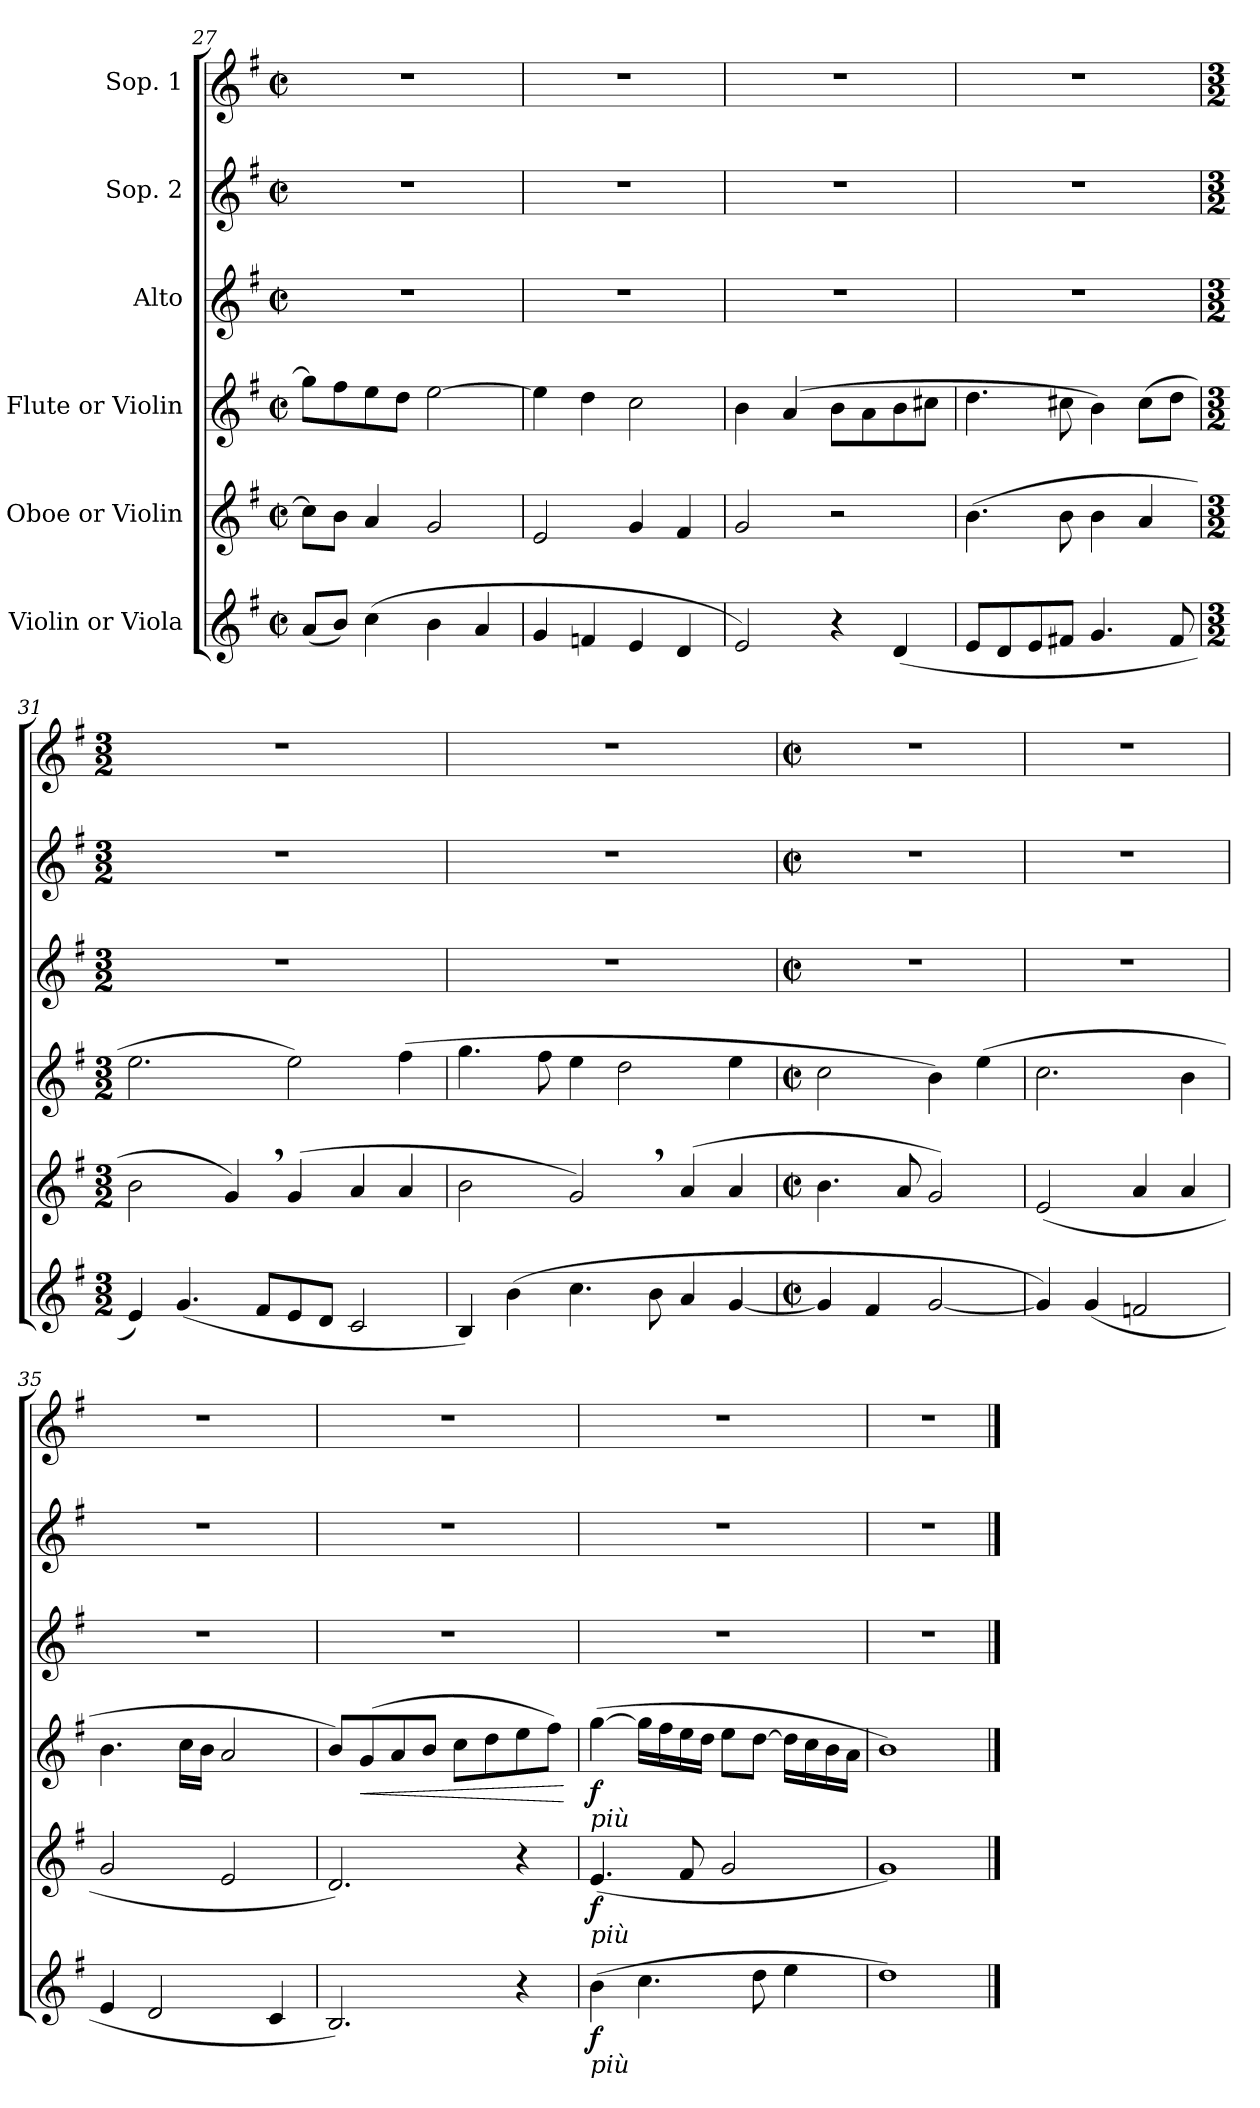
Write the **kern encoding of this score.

**kern	**dynam	**kern	**dynam	**kern	**dynam	**kern	**kern	**kern
*part6	*part6	*part5	*part5	*part4	*part4	*part3	*part2	*part1
*staff6	*staff6	*staff5	*staff5	*staff4	*staff4	*staff3	*staff2	*staff1
*I"Violin  or Viola	*	*I"Oboe or  Violin	*	*I"Flute or Violin	*	*I"Alto	*I"Sop. 2	*I"Sop. 1
*clefG2	*	*clefG2	*	*clefG2	*	*clefG2	*clefG2	*clefG2
*k[f#]	*	*k[f#]	*	*k[f#]	*	*k[f#]	*k[f#]	*k[f#]
*G:	*	*G:	*	*G:	*	*G:	*G:	*G:
*M2/2	*	*M2/2	*	*M2/2	*	*M2/2	*M2/2	*M2/2
*met(c|)	*	*met(c|)	*	*met(c|)	*	*met(c|)	*met(c|)	*met(c|)
=27	=27	=27	=27	=27	=27	=27	=27	=27
(<8a/L	.	8cc\L]	.	8gg\L]	.	1r	1r	1r
8b/J)	.	8b\J	.	8ff#\	.	.	.	.
(>4cc\	.	4a/	.	8ee\	.	.	.	.
.	.	.	.	8dd\J	.	.	.	.
4b\	.	2g/	.	[2ee\	.	.	.	.
4a/	.	.	.	.	.	.	.	.
=28	=28	=28	=28	=28	=28	=28	=28	=28
4g/	.	2e/	.	4ee\]	.	1r	1r	1r
4fn/	.	.	.	4dd\	.	.	.	.
4e/	.	4g/	.	2cc\	.	.	.	.
4d/	.	4f#/	.	.	.	.	.	.
=29	=29	=29	=29	=29	=29	=29	=29	=29
2e/)	.	2g/	.	4b\	.	1r	1r	1r
.	.	.	.	(4a/	.	.	.	.
4r	.	2r	.	8b\L	.	.	.	.
.	.	.	.	8a\	.	.	.	.
(<4d/	.	.	.	8b\	.	.	.	.
.	.	.	.	8cc#X\J	.	.	.	.
=30	=30	=30	=30	=30	=30	=30	=30	=30
8e/L	.	(>4.b\	.	4.dd\	.	1r	1r	1r
8d/	.	.	.	.	.	.	.	.
8e/	.	.	.	.	.	.	.	.
8f#X/J	.	8b\	.	8cc#X\	.	.	.	.
4.g/	.	4b\	.	4b\)	.	.	.	.
.	.	4a/	.	(>8cc#\L	.	.	.	.
8f#/	.	.	.	8dd\J	.	.	.	.
!!LO:LB:g=z
=31	=31	=31	=31	=31	=31	=31	=31	=31
*M3/2	*	*M3/2	*	*M3/2	*	*M3/2	*M3/2	*M3/2
4e/)	.	2b\	.	2.ee\	.	1.r	1.r	1.r
(<4.g/	.	.	.	.	.	.	.	.
.	.	4g,>/)	.	.	.	.	.	.
8f#/L	.	.	.	.	.	.	.	.
8e/	.	(4g/	.	2ee\)	.	.	.	.
8d/J	.	.	.	.	.	.	.	.
2c/	.	4a/	.	.	.	.	.	.
.	.	4a/	.	(>4ff#\	.	.	.	.
=32	=32	=32	=32	=32	=32	=32	=32	=32
4B/)	.	2b\	.	4.gg\	.	1.r	1.r	1.r
(>4b\	.	.	.	.	.	.	.	.
.	.	.	.	8ff#\	.	.	.	.
4.cc\	.	2g,>/)	.	4ee\	.	.	.	.
.	.	.	.	2dd\	.	.	.	.
8b\	.	.	.	.	.	.	.	.
4a/	.	(4a/	.	.	.	.	.	.
[4g/	.	4a/	.	4ee\	.	.	.	.
=33	=33	=33	=33	=33	=33	=33	=33	=33
*M2/2	*	*M2/2	*	*M2/2	*	*M2/2	*M2/2	*M2/2
*met(c|)	*	*met(c|)	*	*met(c|)	*	*met(c|)	*met(c|)	*met(c|)
4g/]	.	4.b\	.	2cc\	.	1r	1r	1r
4f#/	.	.	.	.	.	.	.	.
.	.	8a/	.	.	.	.	.	.
[2g/	.	2g/)	.	4b\)	.	.	.	.
.	.	.	.	(>4ee\	.	.	.	.
=34	=34	=34	=34	=34	=34	=34	=34	=34
4g/])	.	(<2e/	.	2.cc\	.	1r	1r	1r
(<4g/	.	.	.	.	.	.	.	.
2fn/	.	4a/	.	.	.	.	.	.
.	.	4a/	.	4b\	.	.	.	.
!!LO:LB:g=z
=35	=35	=35	=35	=35	=35	=35	=35	=35
4e/	.	2g/	.	4.b\	.	1r	1r	1r
2d/	.	.	.	.	.	.	.	.
.	.	.	.	16cc\LL	.	.	.	.
.	.	.	.	16b\JJ	.	.	.	.
.	.	2e/	.	2a/	.	.	.	.
4c/	.	.	.	.	.	.	.	.
=36	=36	=36	=36	=36	=36	=36	=36	=36
2.B/)	.	2.d/)	.	8b/L)	.	1r	1r	1r
!	!	!	!	!	!LO:HP:b	!	!	!
.	.	.	.	(>8g/	<	.	.	.
.	.	.	.	8a/	.	.	.	.
.	.	.	.	8b/J	.	.	.	.
.	.	.	.	8cc\L	.	.	.	.
.	.	.	.	8dd\	.	.	.	.
4r	.	4r	.	8ee\	.	.	.	.
.	.	.	.	8ff#\J)	.	.	.	.
.	.	.	.	.	[	.	.	.
=37	=37	=37	=37	=37	=37	=37	=37	=37
!	!	!	!	!LO:TX:b:i:t=più	!	!	!	!
!	!	!LO:TX:b:i:t=più	!	!	!	!	!	!
!LO:TX:b:i:t=più	!	!	!	!	!	!	!	!
!	!LO:DY:b	!	!LO:DY:b	!	!LO:DY:b	!	!	!
(>4b\	f	(<4.e/	f	(>[4gg\	f	1r	1r	1r
4.cc\	.	.	.	16gg\LL]	.	.	.	.
.	.	.	.	16ff#\	.	.	.	.
.	.	8f#/	.	16ee\	.	.	.	.
.	.	.	.	16dd\JJ	.	.	.	.
.	.	2g/	.	8ee\L	.	.	.	.
8dd\	.	.	.	[8dd\J	.	.	.	.
4ee\	.	.	.	16dd\LL]	.	.	.	.
.	.	.	.	16cc\	.	.	.	.
.	.	.	.	16b\	.	.	.	.
.	.	.	.	16a\JJ	.	.	.	.
=38	=38	=38	=38	=38	=38	=38	=38	=38
1dd)	.	1g)	.	1b)	.	1r	1r	1r
==	==	==	==	==	==	==	==	==
*-	*-	*-	*-	*-	*-	*-	*-	*-
